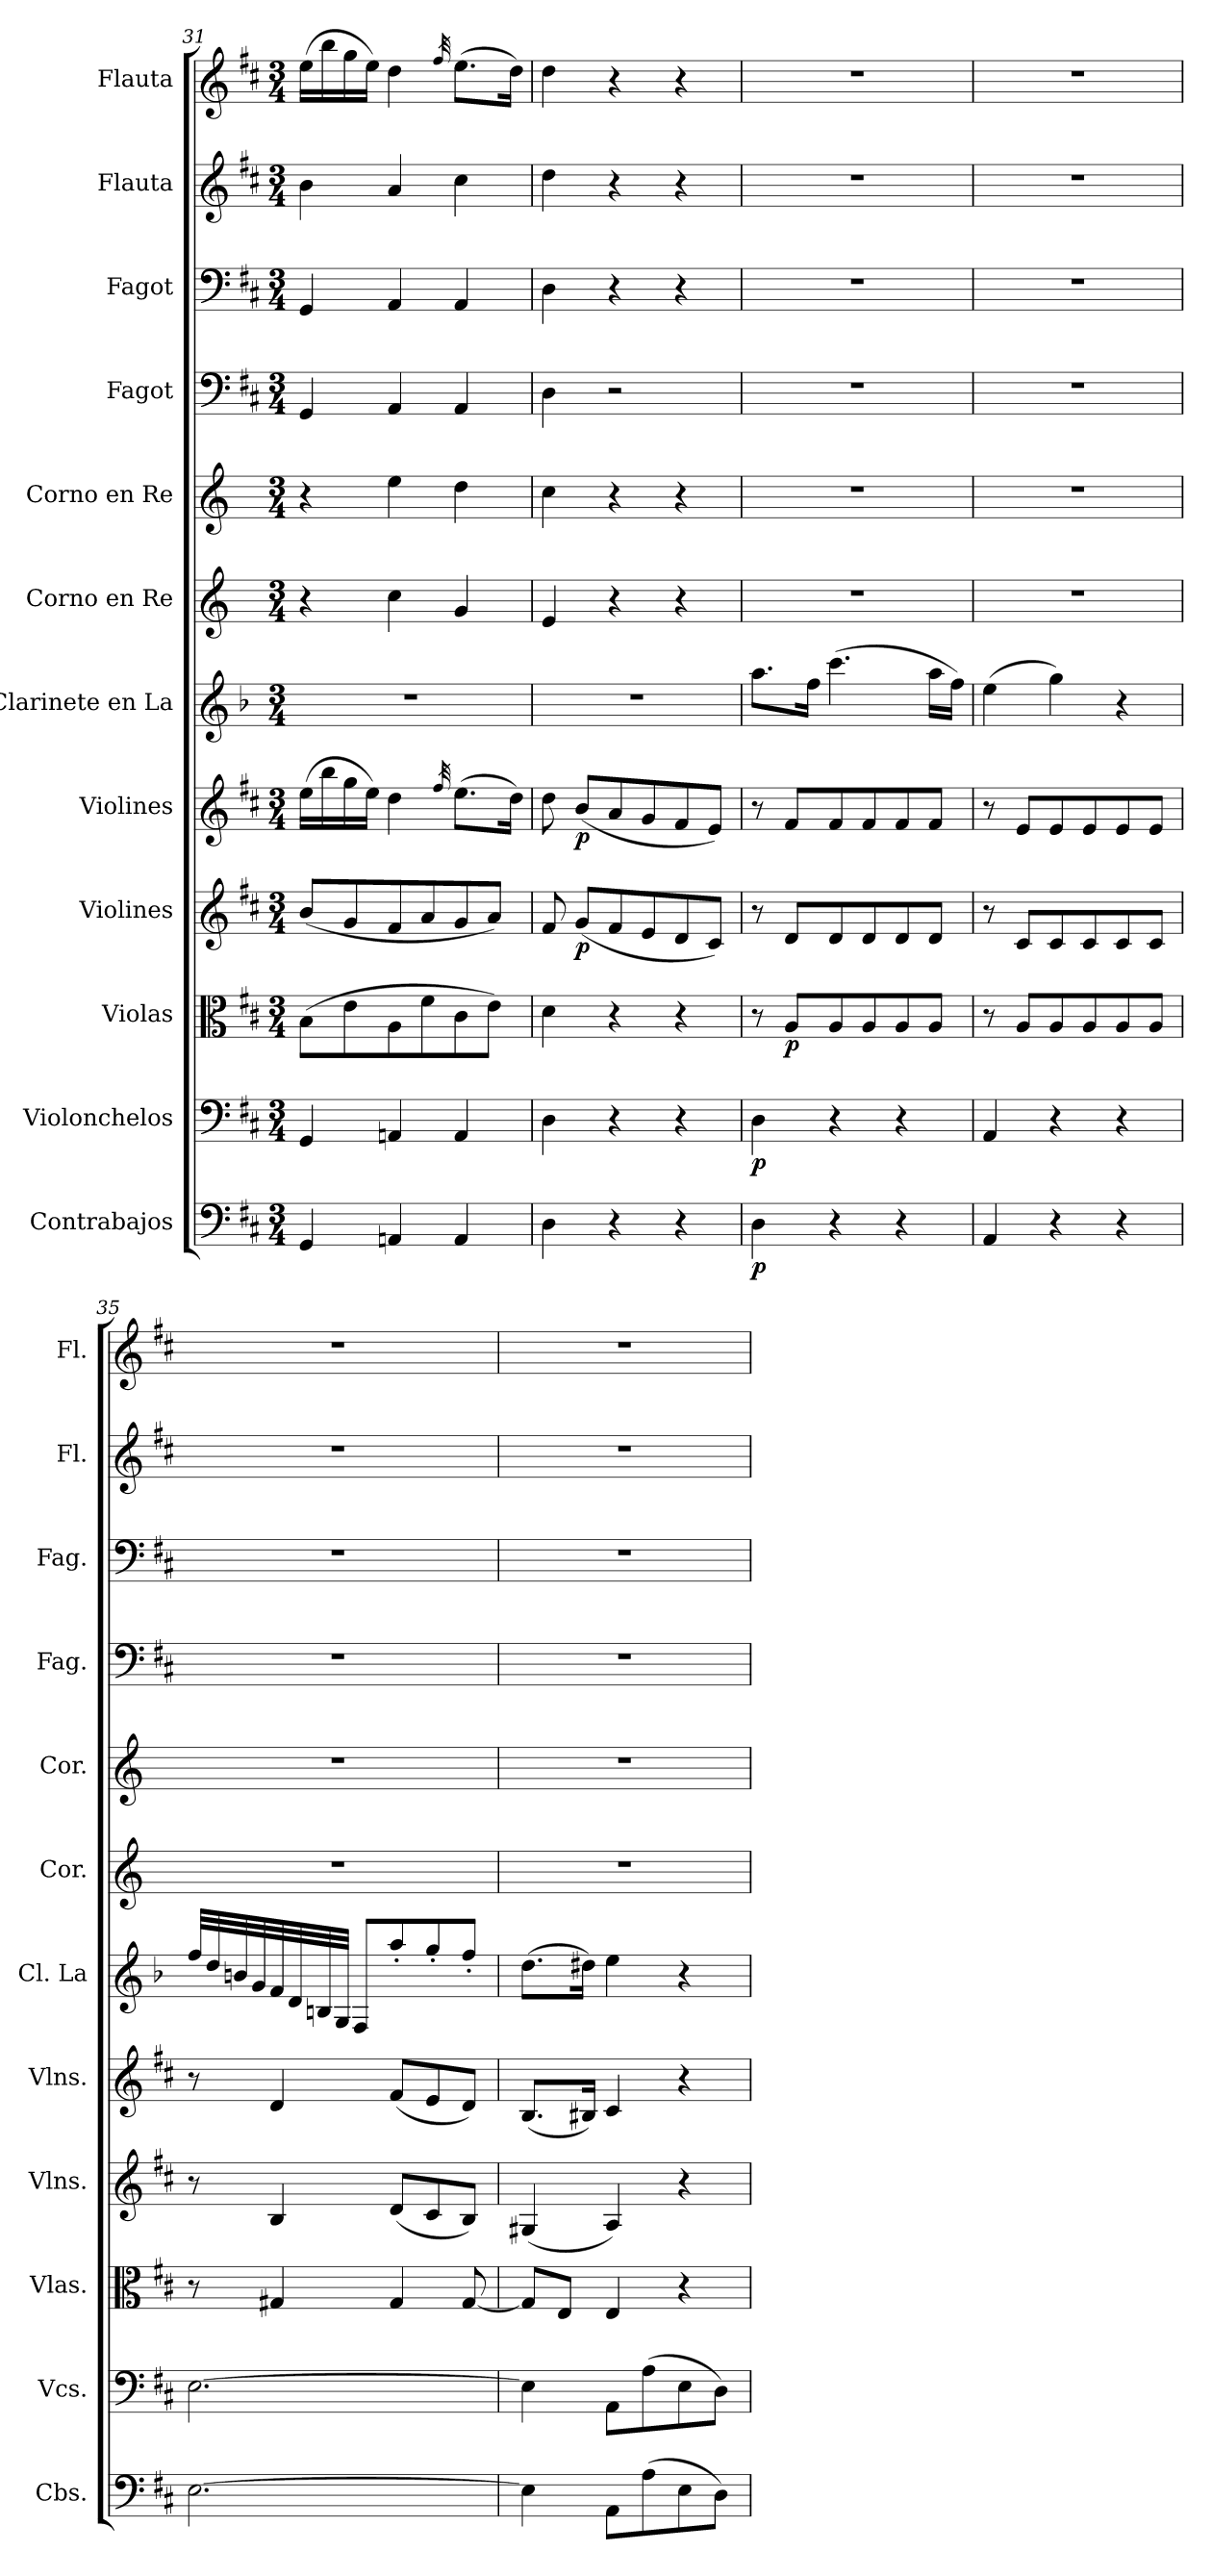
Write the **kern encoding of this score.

**kern	**dynam	**kern	**dynam	**kern	**dynam	**kern	**dynam	**kern	**dynam	**kern	**kern	**kern	**kern	**kern	**kern	**kern
*part12	*part12	*part11	*part11	*part10	*part10	*part9	*part9	*part8	*part8	*part7	*part6	*part5	*part4	*part3	*part2	*part1
*staff12	*staff12	*staff11	*staff11	*staff10	*staff10	*staff9	*staff9	*staff8	*staff8	*staff7	*staff6	*staff5	*staff4	*staff3	*staff2	*staff1
*I"Contrabajos	*	*I"Violonchelos	*	*I"Violas	*	*I"Violines	*	*I"Violines	*	*I"Clarinete en La	*I"Corno en Re	*I"Corno en Re	*I"Fagot	*I"Fagot	*I"Flauta	*I"Flauta
*I'Cbs.	*	*I'Vcs.	*	*I'Vlas.	*	*I'Vlns.	*	*I'Vlns.	*	*I'Cl. La	*I'Cor.	*I'Cor.	*I'Fag.	*I'Fag.	*I'Fl.	*I'Fl.
*clefF4	*	*clefF4	*	*clefC3	*	*clefG2	*	*clefG2	*	*clefG2	*clefG2	*clefG2	*clefF4	*clefF4	*clefG2	*clefG2
*ITrd7c12	*	*	*	*	*	*	*	*	*	*ITrd2c3	*ITrd6c10	*ITrd6c10	*	*	*	*
*k[f#c#]	*	*k[f#c#]	*	*k[f#c#]	*	*k[f#c#]	*	*k[f#c#]	*	*k[f#c#]	*k[f#c#]	*k[f#c#]	*k[f#c#]	*k[f#c#]	*k[f#c#]	*k[f#c#]
*M3/4	*	*M3/4	*	*M3/4	*	*M3/4	*	*M3/4	*	*M3/4	*M3/4	*M3/4	*M3/4	*M3/4	*M3/4	*M3/4
=31	=31	=31	=31	=31	=31	=31	=31	=31	=31	=31	=31	=31	=31	=31	=31	=31
4GGG/	.	4GG/	.	(>8B\L	.	(<8b/L	.	(>16ee\LL	.	2.r	4r	4r	4GG/	4GG/	4b\	(>16ee\LL
.	.	.	.	.	.	.	.	16bb\	.	.	.	.	.	.	.	16bb\
.	.	.	.	8e\	.	8g/	.	16gg\	.	.	.	.	.	.	.	16gg\
.	.	.	.	.	.	.	.	16ee\JJ)	.	.	.	.	.	.	.	16ee\JJ)
4AAAn/	.	4AAn/	.	8A\	.	8f#/	.	4dd\	.	.	4d\	4f#\	4AA/	4AA/	4a/	4dd\
.	.	.	.	8f#\	.	8a/	.	.	.	.	.	.	.	.	.	.
.	.	.	.	.	.	.	.	32qff#/	.	.	.	.	.	.	.	32qff#/
4AAA/	.	4AA/	.	8c#\	.	8g/	.	(>8.ee\L	.	.	4A/	4e\	4AA/	4AA/	4cc#\	(>8.ee\L
.	.	.	.	8e\J)	.	8a/J)	.	.	.	.	.	.	.	.	.	.
.	.	.	.	.	.	.	.	16dd\Jk)	.	.	.	.	.	.	.	16dd\Jk)
=32	=32	=32	=32	=32	=32	=32	=32	=32	=32	=32	=32	=32	=32	=32	=32	=32
4DD\	.	4D\	.	4d\	.	8f#/	.	8dd\	.	2.r	4F#/	4d\	4D\	4D\	4dd\	4dd\
!	!	!	!	!	!	!	!LO:DY:b	!	!LO:DY:b	!	!	!	!	!	!	!
.	.	.	.	.	.	(<8g/L	p	(<8b/L	p	.	.	.	.	.	.	.
4r	.	4r	.	4r	.	8f#/	.	8a/	.	.	4r	4r	2r	4r	4r	4r
.	.	.	.	.	.	8e/	.	8g/	.	.	.	.	.	.	.	.
4r	.	4r	.	4r	.	8d/	.	8f#/	.	.	4r	4r	.	4r	4r	4r
.	.	.	.	.	.	8c#/J)	.	8e/J)	.	.	.	.	.	.	.	.
=33	=33	=33	=33	=33	=33	=33	=33	=33	=33	=33	=33	=33	=33	=33	=33	=33
!	!LO:DY:b	!	!LO:DY:b	!	!	!	!	!	!	!	!	!	!	!	!	!
4DD\	p	4D\	p	8r	.	8r	.	8r	.	8.ff#\L	2.r	2.r	2.r	2.r	2.r	2.r
!	!	!	!	!	!LO:DY:b	!	!	!	!	!	!	!	!	!	!	!
.	.	.	.	8A/L	p	8d/L	.	8f#/L	.	.	.	.	.	.	.	.
.	.	.	.	.	.	.	.	.	.	16dd\Jk	.	.	.	.	.	.
4r	.	4r	.	8A/	.	8d/	.	8f#/	.	(>4.aa\	.	.	.	.	.	.
.	.	.	.	8A/	.	8d/	.	8f#/	.	.	.	.	.	.	.	.
4r	.	4r	.	8A/	.	8d/	.	8f#/	.	.	.	.	.	.	.	.
.	.	.	.	8A/J	.	8d/J	.	8f#/J	.	16ff#\LL	.	.	.	.	.	.
.	.	.	.	.	.	.	.	.	.	16dd\JJ)	.	.	.	.	.	.
=34	=34	=34	=34	=34	=34	=34	=34	=34	=34	=34	=34	=34	=34	=34	=34	=34
4AAA/	.	4AA/	.	8r	.	8r	.	8r	.	(>4cc#\	2.r	2.r	2.r	2.r	2.r	2.r
.	.	.	.	8A/L	.	8c#/L	.	8e/L	.	.	.	.	.	.	.	.
4r	.	4r	.	8A/	.	8c#/	.	8e/	.	4ee\)	.	.	.	.	.	.
.	.	.	.	8A/	.	8c#/	.	8e/	.	.	.	.	.	.	.	.
4r	.	4r	.	8A/	.	8c#/	.	8e/	.	4r	.	.	.	.	.	.
.	.	.	.	8A/J	.	8c#/J	.	8e/J	.	.	.	.	.	.	.	.
!!LO:LB:g=z
=35	=35	=35	=35	=35	=35	=35	=35	=35	=35	=35	=35	=35	=35	=35	=35	=35
[2.EE\	.	[2.E\	.	8r	.	8r	.	8r	.	32dd/LLL	2.r	2.r	2.r	2.r	2.r	2.r
.	.	.	.	.	.	.	.	.	.	32b/	.	.	.	.	.	.
.	.	.	.	.	.	.	.	.	.	32g#X/	.	.	.	.	.	.
.	.	.	.	.	.	.	.	.	.	32e/	.	.	.	.	.	.
.	.	.	.	4G#X/	.	4B/	.	4d/	.	32d/	.	.	.	.	.	.
.	.	.	.	.	.	.	.	.	.	32B/	.	.	.	.	.	.
.	.	.	.	.	.	.	.	.	.	32G#X/	.	.	.	.	.	.
.	.	.	.	.	.	.	.	.	.	32E/JJJ	.	.	.	.	.	.
.	.	.	.	.	.	.	.	.	.	8D/L	.	.	.	.	.	.
.	.	.	.	4G#/	.	(<8d/L	.	(<8f#/L	.	8ff#'/	.	.	.	.	.	.
.	.	.	.	.	.	8c#/	.	8e/	.	8ee'/	.	.	.	.	.	.
.	.	.	.	[8G#/	.	8B/J)	.	8d/J)	.	8dd'/J	.	.	.	.	.	.
=36	=36	=36	=36	=36	=36	=36	=36	=36	=36	=36	=36	=36	=36	=36	=36	=36
4EE\]	.	4E\]	.	8G#/L]	.	(<4G#X/	.	(<8.B/L	.	(>8.b\L	2.r	2.r	2.r	2.r	2.r	2.r
.	.	.	.	8E/J	.	.	.	.	.	.	.	.	.	.	.	.
.	.	.	.	.	.	.	.	16B#X/Jk)	.	16b#X\Jk)	.	.	.	.	.	.
8AAA\L	.	8AA\L	.	4E/	.	4A/)	.	4c#/	.	4cc#\	.	.	.	.	.	.
(>8AA\	.	(>8A\	.	.	.	.	.	.	.	.	.	.	.	.	.	.
8EE\	.	8E\	.	4r	.	4r	.	4r	.	4r	.	.	.	.	.	.
8DD\J)	.	8D\J)	.	.	.	.	.	.	.	.	.	.	.	.	.	.
=	=	=	=	=	=	=	=	=	=	=	=	=	=	=	=	=
*-	*-	*-	*-	*-	*-	*-	*-	*-	*-	*-	*-	*-	*-	*-	*-	*-
